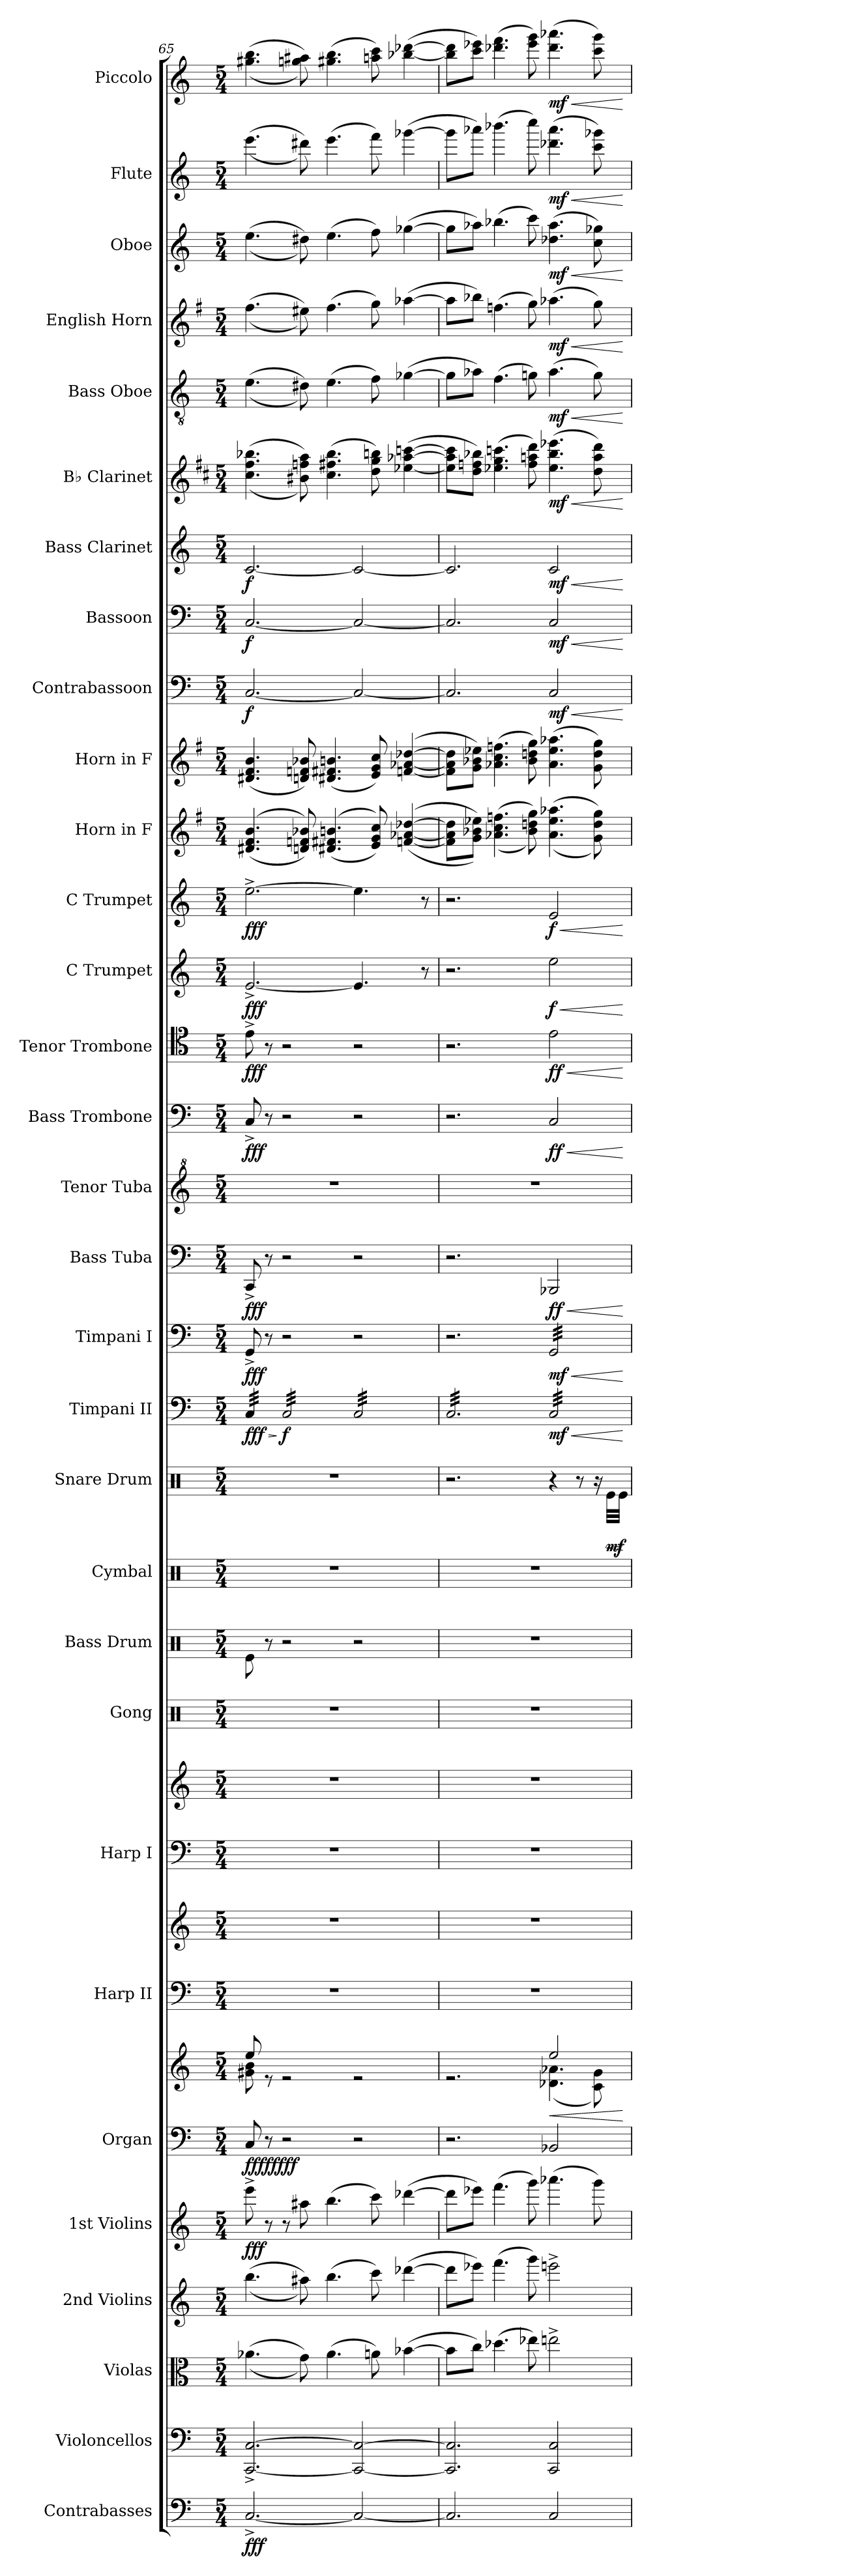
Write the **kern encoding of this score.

**kern	**dynam	**kern	**kern	**kern	**kern	**dynam	**kern	**kern	**dynam	**kern	**kern	**kern	**kern	**kern	**kern	**kern	**kern	**dynam	**kern	**dynam	**kern	**dynam	**kern	**dynam	**kern	**kern	**dynam	**kern	**dynam	**kern	**dynam	**kern	**dynam	**kern	**kern	**kern	**dynam	**kern	**dynam	**kern	**dynam	**kern	**dynam	**kern	**dynam	**kern	**dynam	**kern	**dynam	**kern	**dynam	**kern	**dynam
*part31	*part31	*part30	*part29	*part28	*part27	*part27	*part26	*part26	*part26	*part25	*part25	*part24	*part24	*part23	*part22	*part21	*part20	*part20	*part19	*part19	*part18	*part18	*part17	*part17	*part16	*part15	*part15	*part14	*part14	*part13	*part13	*part12	*part12	*part11	*part10	*part9	*part9	*part8	*part8	*part7	*part7	*part6	*part6	*part5	*part5	*part4	*part4	*part3	*part3	*part2	*part2	*part1	*part1
*staff34	*staff34	*staff33	*staff32	*staff31	*staff30	*staff30	*staff29	*staff28	*staff28/29	*staff27	*staff26	*staff25	*staff24	*staff23	*staff22	*staff21	*staff20	*staff20	*staff19	*staff19	*staff18	*staff18	*staff17	*staff17	*staff16	*staff15	*staff15	*staff14	*staff14	*staff13	*staff13	*staff12	*staff12	*staff11	*staff10	*staff9	*staff9	*staff8	*staff8	*staff7	*staff7	*staff6	*staff6	*staff5	*staff5	*staff4	*staff4	*staff3	*staff3	*staff2	*staff2	*staff1	*staff1
*I"Contrabasses	*	*I"Violoncellos	*I"Violas	*I"2nd Violins	*I"1st Violins	*	*I"Organ	*	*	*I"Harp II	*	*I"Harp I	*	*I"Gong	*I"Bass Drum	*I"Cymbal	*I"Snare Drum	*	*I"Timpani II	*	*I"Timpani I	*	*I"Bass Tuba	*	*I"Tenor Tuba	*I"Bass Trombone	*	*I"Tenor Trombone	*	*I"C Trumpet	*	*I"C Trumpet	*	*I"Horn in F	*I"Horn in F	*I"Contrabassoon	*	*I"Bassoon	*	*I"Bass Clarinet	*	*I"B♭ Clarinet	*	*I"Bass Oboe	*	*I"English Horn	*	*I"Oboe	*	*I"Flute	*	*I"Piccolo	*
*I'Cbs.	*	*I'Vcs.	*I'Vlas.	*I'Vlns.	*I'Vlns.	*	*I'Org.	*	*	*I'Hrp.	*	*I'Hrp.	*	*	*I'B. Dr.	*I'Cym.	*I'Sn. Dr.	*	*I'Timp.	*	*I'Timp.	*	*I'Tba.	*	*	*I'B. Tbn.	*	*I'T. Tbn.	*	*I'C Tpt.	*	*I'C Tpt.	*	*	*	*I'Cbsn.	*	*I'Bsn.	*	*I'B. Cl.	*	*I'B♭ Cl.	*	*	*	*I'E. Hn.	*	*I'Ob.	*	*I'Fl.	*	*I'Picc.	*
*clefF4	*	*clefF4	*clefC3	*clefG2	*clefG2	*	*clefF4	*clefG2	*	*clefF4	*clefG2	*clefF4	*clefG2	*clefX	*clefX	*clefX	*clefX	*	*clefF4	*	*clefF4	*	*clefF4	*	*clefG^2	*clefF4	*	*clefC4	*	*clefG2	*	*clefG2	*	*clefG2	*clefG2	*clefF4	*	*clefF4	*	*clefG2	*	*clefG2	*	*clefGv2	*	*clefG2	*	*clefG2	*	*clefG2	*	*clefG2	*
*ITrd7c12	*	*	*	*	*	*	*	*	*	*	*	*	*	*	*	*	*	*	*	*	*	*	*	*	*ITrd15c26	*	*	*	*	*	*	*	*	*ITrd4c7	*ITrd4c7	*ITrd7c12	*	*	*	*ITrd8c14	*	*ITrd1c2	*	*	*	*ITrd4c7	*	*	*	*	*	*ITrd-7c-12	*
*k[]	*	*k[]	*k[]	*k[]	*k[]	*	*k[]	*k[]	*	*k[]	*k[]	*k[]	*k[]	*k[]	*k[]	*k[]	*k[]	*	*k[]	*	*k[]	*	*k[]	*	*k[]	*k[]	*	*k[]	*	*k[]	*	*k[]	*	*k[]	*k[]	*k[]	*	*k[]	*	*k[]	*	*k[]	*	*k[]	*	*k[]	*	*k[]	*	*k[]	*	*k[]	*
*M5/4	*	*M5/4	*M5/4	*M5/4	*M5/4	*	*M5/4	*M5/4	*	*M5/4	*M5/4	*M5/4	*M5/4	*M5/4	*M5/4	*M5/4	*M5/4	*	*M5/4	*	*M5/4	*	*M5/4	*	*M5/4	*M5/4	*	*M5/4	*	*M5/4	*	*M5/4	*	*M5/4	*M5/4	*M5/4	*	*M5/4	*	*M5/4	*	*M5/4	*	*M5/4	*	*M5/4	*	*M5/4	*	*M5/4	*	*M5/4	*
=65	=65	=65	=65	=65	=65	=65	=65	=65	=65	=65	=65	=65	=65	=65	=65	=65	=65	=65	=65	=65	=65	=65	=65	=65	=65	=65	=65	=65	=65	=65	=65	=65	=65	=65	=65	=65	=65	=65	=65	=65	=65	=65	=65	=65	=65	=65	=65	=65	=65	=65	=65	=65	=65
*	*	*	*	*	*	*	*	*^	*	*	*	*	*	*	*	*	*	*	*	*	*	*	*	*	*	*	*	*	*	*	*	*	*	*	*	*	*	*	*	*	*	*	*	*	*	*	*	*	*	*	*	*	*
!	!LO:DY:b	!	!	!	!	!LO:DY:b	!	!	!	!LO:DY:b=2	!	!	!	!	!	!	!	!	!	!	!LO:HP:b	!	!	!	!	!	!	!	!	!	!	!	!	!	!	!	!	!	!	!	!	!	!	!	!	!	!	!	!	!	!	!	!	!
!	!	!	!	!	!	!	!	!	!	!LO:DY:n=1:b	!	!	!	!	!	!	!	!	!	!	!	!	!	!	!	!	!	!	!	!	!	!	!	!	!	!	!	!	!	!	!	!	!	!	!	!	!	!	!	!	!	!	!	!
!	!	!	!	!	!	!	!	!	!	!LO:DY:n=2:b	!	!	!	!	!	!	!	!	!	!	!	!	!	!	!	!	!	!	!	!	!	!	!	!	!	!	!	!	!	!	!	!	!	!	!	!	!	!	!	!	!	!	!	!
!	!	!	!	!	!	!	!	!	!	!LO:DY:n=3:b	!	!	!	!	!	!	!	!	!	!	!LO:DY:n=1:b	!	!LO:DY:b	!	!LO:DY:b	!	!	!LO:DY:b	!	!LO:DY:b	!	!LO:DY:b	!	!LO:DY:b	!	!	!	!LO:DY:b	!	!LO:DY:b	!	!LO:DY:b	!	!	!	!	!	!	!	!	!	!	!	!
*	*	*	*	*	*	*	*	*	*	*	*	*	*	*	*	*	*	*	*	*tremolo	*	*	*	*	*	*	*	*	*	*	*	*	*	*	*	*	*	*	*	*	*	*	*	*	*	*	*	*	*	*	*	*	*	*
[2.CC^/	fff	[2.CC/^ [2.C/^	((4.a-X\	((4.bb\	8eee^\	fff	8C/	8ee/	8g#X\ 8b\	ff ff ff ff	4%5r	4%5r	4%5r	4%5r	4%5r	8Re\	4%5r	4%5r	.	32C/LLL	> fff	8GG^/	fff	8CC^/	fff	4%5r	8C^/	fff	8e^\	fff	[2.e^/	fff	[2.ee^\	fff	((4.G#X/ 4.B/ 4.e/	(4.G#X/ 4.B/ 4.e/	[2.CC/	f	[2.C/	f	[2.C/	f	((4.b\ 4.ee\ 4.aa-X\	.	((4.e\	.	((4.b\	.	((4.ee\	.	((4.eee\	.	((4.ggg#X\ 4.bbb\	.
.	.	.	.	.	.	.	.	.	.	.	.	.	.	.	.	.	.	.	.	32C/	.	.	.	.	.	.	.	.	.	.	.	.	.	.	.	.	.	.	.	.	.	.	.	.	.	.	.	.	.	.	.	.	.	.
.	.	.	.	.	.	.	.	.	.	.	.	.	.	.	.	.	.	.	.	32C/	.	.	.	.	.	.	.	.	.	.	.	.	.	.	.	.	.	.	.	.	.	.	.	.	.	.	.	.	.	.	.	.	.	.
.	.	.	.	.	.	.	.	.	.	.	.	.	.	.	.	.	.	.	.	32C/	.	.	.	.	.	.	.	.	.	.	.	.	.	.	.	.	.	.	.	.	.	.	.	.	.	.	.	.	.	.	.	.	.	.
.	.	.	.	.	8r	.	8r	8re	1ryy	.	.	.	.	.	.	8r	.	.	.	32C/	.	8r	.	8r	.	.	8r	.	8r	.	.	.	.	.	.	.	.	.	.	.	.	.	.	.	.	.	.	.	.	.	.	.	.	.
.	.	.	.	.	.	.	.	.	.	.	.	.	.	.	.	.	.	.	.	32C/	.	.	.	.	.	.	.	.	.	.	.	.	.	.	.	.	.	.	.	.	.	.	.	.	.	.	.	.	.	.	.	.	.	.
.	.	.	.	.	.	.	.	.	.	.	.	.	.	.	.	.	.	.	.	32C/	.	.	.	.	.	.	.	.	.	.	.	.	.	.	.	.	.	.	.	.	.	.	.	.	.	.	.	.	.	.	.	.	.	.
.	.	.	.	.	.	.	.	.	.	.	.	.	.	.	.	.	.	.	.	32C/JJJ	.	.	.	.	.	.	.	.	.	.	.	.	.	.	.	.	.	.	.	.	.	.	.	.	.	.	.	.	.	.	.	.	.	.
!	!	!	!	!	!	!	!	!	!	!	!	!	!	!	!	!	!	!	!	!	!LO:DY:n=2:b	!	!	!	!	!	!	!	!	!	!	!	!	!	!	!	!	!	!	!	!	!	!	!	!	!	!	!	!	!	!	!	!	!
.	.	.	.	.	8r	.	2r	2re	.	.	.	.	.	.	.	2r	.	.	.	32C/LLL	] f	2r	.	2r	.	.	2r	.	2r	.	.	.	.	.	.	.	.	.	.	.	.	.	.	.	.	.	.	.	.	.	.	.	.	.
.	.	.	.	.	.	.	.	.	.	.	.	.	.	.	.	.	.	.	.	32C/	.	.	.	.	.	.	.	.	.	.	.	.	.	.	.	.	.	.	.	.	.	.	.	.	.	.	.	.	.	.	.	.	.	.
.	.	.	.	.	.	.	.	.	.	.	.	.	.	.	.	.	.	.	.	32C/	.	.	.	.	.	.	.	.	.	.	.	.	.	.	.	.	.	.	.	.	.	.	.	.	.	.	.	.	.	.	.	.	.	.
.	.	.	.	.	.	.	.	.	.	.	.	.	.	.	.	.	.	.	.	32C/	.	.	.	.	.	.	.	.	.	.	.	.	.	.	.	.	.	.	.	.	.	.	.	.	.	.	.	.	.	.	.	.	.	.
.	.	.	8g\))	8aa#X\))	8aa#X\	.	.	.	.	.	.	.	.	.	.	.	.	.	.	32C/	.	.	.	.	.	.	.	.	.	.	.	.	.	.	8Gn/ 8B-X/ 8e-X/))	8Gn/ 8B-X/ 8e-X/)	.	.	.	.	.	.	8a#X\ 8ee-X\ 8gg\))	.	8d#X\))	.	8a#X\))	.	8dd#X\))	.	8ddd#X\))	.	8gggn\ 8aaa#X\))	.
.	.	.	.	.	.	.	.	.	.	.	.	.	.	.	.	.	.	.	.	32C/	.	.	.	.	.	.	.	.	.	.	.	.	.	.	.	.	.	.	.	.	.	.	.	.	.	.	.	.	.	.	.	.	.	.
.	.	.	.	.	.	.	.	.	.	.	.	.	.	.	.	.	.	.	.	32C/	.	.	.	.	.	.	.	.	.	.	.	.	.	.	.	.	.	.	.	.	.	.	.	.	.	.	.	.	.	.	.	.	.	.
.	.	.	.	.	.	.	.	.	.	.	.	.	.	.	.	.	.	.	.	32C/	.	.	.	.	.	.	.	.	.	.	.	.	.	.	.	.	.	.	.	.	.	.	.	.	.	.	.	.	.	.	.	.	.	.
.	.	.	(4.a-\	(4.bb\	(4.bb\	.	.	.	.	.	.	.	.	.	.	.	.	.	.	32C/	.	.	.	.	.	.	.	.	.	.	.	.	.	.	((4.G#X/ 4.Bn/ 4.en/	(4.G#X/ 4.Bn/ 4.en/	.	.	.	.	.	.	(4.b\ 4.een\ 4.aa-\	.	(4.e\	.	(4.b\	.	(4.ee\	.	(4.eee\	.	(4.ggg#X\ 4.bbb\	.
.	.	.	.	.	.	.	.	.	.	.	.	.	.	.	.	.	.	.	.	32C/	.	.	.	.	.	.	.	.	.	.	.	.	.	.	.	.	.	.	.	.	.	.	.	.	.	.	.	.	.	.	.	.	.	.
.	.	.	.	.	.	.	.	.	.	.	.	.	.	.	.	.	.	.	.	32C/	.	.	.	.	.	.	.	.	.	.	.	.	.	.	.	.	.	.	.	.	.	.	.	.	.	.	.	.	.	.	.	.	.	.
.	.	.	.	.	.	.	.	.	.	.	.	.	.	.	.	.	.	.	.	32C/	.	.	.	.	.	.	.	.	.	.	.	.	.	.	.	.	.	.	.	.	.	.	.	.	.	.	.	.	.	.	.	.	.	.
.	.	.	.	.	.	.	.	.	.	.	.	.	.	.	.	.	.	.	.	32C/	.	.	.	.	.	.	.	.	.	.	.	.	.	.	.	.	.	.	.	.	.	.	.	.	.	.	.	.	.	.	.	.	.	.
.	.	.	.	.	.	.	.	.	.	.	.	.	.	.	.	.	.	.	.	32C/	.	.	.	.	.	.	.	.	.	.	.	.	.	.	.	.	.	.	.	.	.	.	.	.	.	.	.	.	.	.	.	.	.	.
.	.	.	.	.	.	.	.	.	.	.	.	.	.	.	.	.	.	.	.	32C/	.	.	.	.	.	.	.	.	.	.	.	.	.	.	.	.	.	.	.	.	.	.	.	.	.	.	.	.	.	.	.	.	.	.
.	.	.	.	.	.	.	.	.	.	.	.	.	.	.	.	.	.	.	.	32C/JJJ	.	.	.	.	.	.	.	.	.	.	.	.	.	.	.	.	.	.	.	.	.	.	.	.	.	.	.	.	.	.	.	.	.	.
2CC/_	.	2CC/_ 2C/_	.	.	.	.	2r	2re	.	.	.	.	.	.	.	2r	.	.	.	32C/LLL	.	2r	.	2r	.	.	2r	.	2r	.	4.e/]	.	4.ee\]	.	.	.	2CC/_	.	2C/_	.	2C/_	.	.	.	.	.	.	.	.	.	.	.	.	.
.	.	.	.	.	.	.	.	.	.	.	.	.	.	.	.	.	.	.	.	32C/	.	.	.	.	.	.	.	.	.	.	.	.	.	.	.	.	.	.	.	.	.	.	.	.	.	.	.	.	.	.	.	.	.	.
.	.	.	.	.	.	.	.	.	.	.	.	.	.	.	.	.	.	.	.	32C/	.	.	.	.	.	.	.	.	.	.	.	.	.	.	.	.	.	.	.	.	.	.	.	.	.	.	.	.	.	.	.	.	.	.
.	.	.	.	.	.	.	.	.	.	.	.	.	.	.	.	.	.	.	.	32C/	.	.	.	.	.	.	.	.	.	.	.	.	.	.	.	.	.	.	.	.	.	.	.	.	.	.	.	.	.	.	.	.	.	.
.	.	.	8an\)	8ccc\)	8ccc\)	.	.	.	.	.	.	.	.	.	.	.	.	.	.	32C/	.	.	.	.	.	.	.	.	.	.	.	.	.	.	8A/ 8c/ 8f/))	8A/ 8c/ 8f/)	.	.	.	.	.	.	8cc\ 8ff\ 8aan\)	.	8f\)	.	8cc\)	.	8ff\)	.	8fff\)	.	8aaan\ 8cccc\)	.
.	.	.	.	.	.	.	.	.	.	.	.	.	.	.	.	.	.	.	.	32C/	.	.	.	.	.	.	.	.	.	.	.	.	.	.	.	.	.	.	.	.	.	.	.	.	.	.	.	.	.	.	.	.	.	.
.	.	.	.	.	.	.	.	.	.	.	.	.	.	.	.	.	.	.	.	32C/	.	.	.	.	.	.	.	.	.	.	.	.	.	.	.	.	.	.	.	.	.	.	.	.	.	.	.	.	.	.	.	.	.	.
.	.	.	.	.	.	.	.	.	.	.	.	.	.	.	.	.	.	.	.	32C/	.	.	.	.	.	.	.	.	.	.	.	.	.	.	.	.	.	.	.	.	.	.	.	.	.	.	.	.	.	.	.	.	.	.
.	.	.	([4b-X\	([4ddd-X\	([4ddd-X\	.	.	.	.	.	.	.	.	.	.	.	.	.	.	32C/	.	.	.	.	.	.	.	.	.	.	.	.	.	.	(([4B-X/ [4d-X/ [4g-X/	([4B-X/ [4d-X/ [4g-X/	.	.	.	.	.	.	([4dd-X\ [4gg-X\ [4bb-X\	.	([4g-X\	.	([4dd-X\	.	([4gg-X\	.	([4ggg-X\	.	([4bbb-X\ [4dddd-X\	.
.	.	.	.	.	.	.	.	.	.	.	.	.	.	.	.	.	.	.	.	32C/	.	.	.	.	.	.	.	.	.	.	.	.	.	.	.	.	.	.	.	.	.	.	.	.	.	.	.	.	.	.	.	.	.	.
.	.	.	.	.	.	.	.	.	.	.	.	.	.	.	.	.	.	.	.	32C/	.	.	.	.	.	.	.	.	.	.	.	.	.	.	.	.	.	.	.	.	.	.	.	.	.	.	.	.	.	.	.	.	.	.
.	.	.	.	.	.	.	.	.	.	.	.	.	.	.	.	.	.	.	.	32C/	.	.	.	.	.	.	.	.	.	.	.	.	.	.	.	.	.	.	.	.	.	.	.	.	.	.	.	.	.	.	.	.	.	.
.	.	.	.	.	.	.	.	.	8ryy	.	.	.	.	.	.	.	.	.	.	32C/	.	.	.	.	.	.	.	.	.	.	8r	.	8r	.	.	.	.	.	.	.	.	.	.	.	.	.	.	.	.	.	.	.	.	.
.	.	.	.	.	.	.	.	.	.	.	.	.	.	.	.	.	.	.	.	32C/	.	.	.	.	.	.	.	.	.	.	.	.	.	.	.	.	.	.	.	.	.	.	.	.	.	.	.	.	.	.	.	.	.	.
.	.	.	.	.	.	.	.	.	.	.	.	.	.	.	.	.	.	.	.	32C/	.	.	.	.	.	.	.	.	.	.	.	.	.	.	.	.	.	.	.	.	.	.	.	.	.	.	.	.	.	.	.	.	.	.
.	.	.	.	.	.	.	.	.	.	.	.	.	.	.	.	.	.	.	.	32C/JJJ	.	.	.	.	.	.	.	.	.	.	.	.	.	.	.	.	.	.	.	.	.	.	.	.	.	.	.	.	.	.	.	.	.	.
=66	=66	=66	=66	=66	=66	=66	=66	=66	=66	=66	=66	=66	=66	=66	=66	=66	=66	=66	=66	=66	=66	=66	=66	=66	=66	=66	=66	=66	=66	=66	=66	=66	=66	=66	=66	=66	=66	=66	=66	=66	=66	=66	=66	=66	=66	=66	=66	=66	=66	=66	=66	=66	=66	=66
2.CC/]	.	2.CC/] 2.C/]	8b-\L]	8ddd-\L]	8ddd-\L]	.	2.r	2.re	2.ryy	.	4%5r	4%5r	4%5r	4%5r	4%5r	4%5r	4%5r	2.r	.	32C/LLL	.	2.r	.	2.r	.	4%5r	2.r	.	2.r	.	2.r	.	2.r	.	8B-\] 8d-\] 8g-\]L	8B-\] 8d-\] 8g-\]L	2.CC/]	.	2.C/]	.	2.C/]	.	8dd-\] 8gg-\] 8bb-\]L	.	8g-\L]	.	8dd-\L]	.	8gg-\L]	.	8ggg-\L]	.	8bbb-\] 8dddd-\]L	.
.	.	.	.	.	.	.	.	.	.	.	.	.	.	.	.	.	.	.	.	32C/	.	.	.	.	.	.	.	.	.	.	.	.	.	.	.	.	.	.	.	.	.	.	.	.	.	.	.	.	.	.	.	.	.	.
.	.	.	.	.	.	.	.	.	.	.	.	.	.	.	.	.	.	.	.	32C/	.	.	.	.	.	.	.	.	.	.	.	.	.	.	.	.	.	.	.	.	.	.	.	.	.	.	.	.	.	.	.	.	.	.
.	.	.	.	.	.	.	.	.	.	.	.	.	.	.	.	.	.	.	.	32C/	.	.	.	.	.	.	.	.	.	.	.	.	.	.	.	.	.	.	.	.	.	.	.	.	.	.	.	.	.	.	.	.	.	.
.	.	.	8cc\J)	8eee-X\J)	8eee-X\J)	.	.	.	.	.	.	.	.	.	.	.	.	.	.	32C/	.	.	.	.	.	.	.	.	.	.	.	.	.	.	8c\ 8e-X\ 8a-X\J))	8c\ 8e-X\ 8a-X\J)	.	.	.	.	.	.	8cc\ 8ee-X\ 8aa-X\J)	.	8a-X\J)	.	8ee-X\J)	.	8aa-X\J)	.	8aaa-X\J)	.	8cccc\ 8eeee-X\J)	.
.	.	.	.	.	.	.	.	.	.	.	.	.	.	.	.	.	.	.	.	32C/	.	.	.	.	.	.	.	.	.	.	.	.	.	.	.	.	.	.	.	.	.	.	.	.	.	.	.	.	.	.	.	.	.	.
.	.	.	.	.	.	.	.	.	.	.	.	.	.	.	.	.	.	.	.	32C/	.	.	.	.	.	.	.	.	.	.	.	.	.	.	.	.	.	.	.	.	.	.	.	.	.	.	.	.	.	.	.	.	.	.
.	.	.	.	.	.	.	.	.	.	.	.	.	.	.	.	.	.	.	.	32C/	.	.	.	.	.	.	.	.	.	.	.	.	.	.	.	.	.	.	.	.	.	.	.	.	.	.	.	.	.	.	.	.	.	.
.	.	.	(4.dd-X\	(4.fff\	(4.fff\	.	.	.	.	.	.	.	.	.	.	.	.	.	.	32C/	.	.	.	.	.	.	.	.	.	.	.	.	.	.	((4.d-X\ 4.f\ 4.b-X\	(4.d-X\ 4.f\ 4.b-X\	.	.	.	.	.	.	(4.dd-X\ 4.ff\ 4.bb-X\	.	(4.f\	.	(4.b-X\	.	(4.bb-X\	.	(4.bbb-X\	.	(4.dddd-X\ 4.ffff\	.
.	.	.	.	.	.	.	.	.	.	.	.	.	.	.	.	.	.	.	.	32C/	.	.	.	.	.	.	.	.	.	.	.	.	.	.	.	.	.	.	.	.	.	.	.	.	.	.	.	.	.	.	.	.	.	.
.	.	.	.	.	.	.	.	.	.	.	.	.	.	.	.	.	.	.	.	32C/	.	.	.	.	.	.	.	.	.	.	.	.	.	.	.	.	.	.	.	.	.	.	.	.	.	.	.	.	.	.	.	.	.	.
.	.	.	.	.	.	.	.	.	.	.	.	.	.	.	.	.	.	.	.	32C/	.	.	.	.	.	.	.	.	.	.	.	.	.	.	.	.	.	.	.	.	.	.	.	.	.	.	.	.	.	.	.	.	.	.
.	.	.	.	.	.	.	.	.	.	.	.	.	.	.	.	.	.	.	.	32C/	.	.	.	.	.	.	.	.	.	.	.	.	.	.	.	.	.	.	.	.	.	.	.	.	.	.	.	.	.	.	.	.	.	.
.	.	.	.	.	.	.	.	.	.	.	.	.	.	.	.	.	.	.	.	32C/	.	.	.	.	.	.	.	.	.	.	.	.	.	.	.	.	.	.	.	.	.	.	.	.	.	.	.	.	.	.	.	.	.	.
.	.	.	.	.	.	.	.	.	.	.	.	.	.	.	.	.	.	.	.	32C/	.	.	.	.	.	.	.	.	.	.	.	.	.	.	.	.	.	.	.	.	.	.	.	.	.	.	.	.	.	.	.	.	.	.
.	.	.	.	.	.	.	.	.	.	.	.	.	.	.	.	.	.	.	.	32C/	.	.	.	.	.	.	.	.	.	.	.	.	.	.	.	.	.	.	.	.	.	.	.	.	.	.	.	.	.	.	.	.	.	.
.	.	.	.	.	.	.	.	.	.	.	.	.	.	.	.	.	.	.	.	32C/	.	.	.	.	.	.	.	.	.	.	.	.	.	.	.	.	.	.	.	.	.	.	.	.	.	.	.	.	.	.	.	.	.	.
.	.	.	.	.	.	.	.	.	.	.	.	.	.	.	.	.	.	.	.	32C/	.	.	.	.	.	.	.	.	.	.	.	.	.	.	.	.	.	.	.	.	.	.	.	.	.	.	.	.	.	.	.	.	.	.
.	.	.	.	.	.	.	.	.	.	.	.	.	.	.	.	.	.	.	.	32C/	.	.	.	.	.	.	.	.	.	.	.	.	.	.	.	.	.	.	.	.	.	.	.	.	.	.	.	.	.	.	.	.	.	.
.	.	.	.	.	.	.	.	.	.	.	.	.	.	.	.	.	.	.	.	32C/	.	.	.	.	.	.	.	.	.	.	.	.	.	.	.	.	.	.	.	.	.	.	.	.	.	.	.	.	.	.	.	.	.	.
.	.	.	8ee-X\)	8ggg\)	8ggg\)	.	.	.	.	.	.	.	.	.	.	.	.	.	.	32C/	.	.	.	.	.	.	.	.	.	.	.	.	.	.	8e-\ 8gn\ 8cc\))	8e-\ 8gn\ 8cc\)	.	.	.	.	.	.	8ee-\ 8ggn\ 8ccc\)	.	8gn\)	.	8cc\)	.	8ccc\)	.	8cccc\)	.	8eeee-\ 8gggg\)	.
.	.	.	.	.	.	.	.	.	.	.	.	.	.	.	.	.	.	.	.	32C/	.	.	.	.	.	.	.	.	.	.	.	.	.	.	.	.	.	.	.	.	.	.	.	.	.	.	.	.	.	.	.	.	.	.
.	.	.	.	.	.	.	.	.	.	.	.	.	.	.	.	.	.	.	.	32C/	.	.	.	.	.	.	.	.	.	.	.	.	.	.	.	.	.	.	.	.	.	.	.	.	.	.	.	.	.	.	.	.	.	.
.	.	.	.	.	.	.	.	.	.	.	.	.	.	.	.	.	.	.	.	32C/JJJ	.	.	.	.	.	.	.	.	.	.	.	.	.	.	.	.	.	.	.	.	.	.	.	.	.	.	.	.	.	.	.	.	.	.
!	!	!	!	!	!	!	!	!	!	!LO:HP:b	!	!	!	!	!	!	!	!	!	!	!LO:HP:b	!	!LO:HP:b	!	!LO:HP:b	!	!	!LO:HP:b	!	!LO:HP:b	!	!LO:HP:b	!	!LO:HP:b	!	!	!	!LO:HP:b	!	!LO:HP:b	!	!LO:HP:b	!	!LO:HP:b	!	!LO:HP:b	!	!LO:HP:b	!	!LO:HP:b	!	!LO:HP:b	!	!LO:HP:b
!	!	!	!	!	!	!	!	!	!	!LO:DY:n=1:b=2	!	!	!	!	!	!	!	!	!	!	!	!	!	!	!	!	!	!	!	!	!	!	!	!	!	!	!	!	!	!	!	!	!	!	!	!	!	!	!	!	!	!	!	!
!	!	!	!	!	!	!	!	!	!	!LO:DY:n=2:b	!	!	!	!	!	!	!	!	!	!	!LO:DY:n=1:b	!	!LO:DY:n=1:b	!	!LO:DY:n=1:b	!	!	!LO:DY:n=1:b	!	!LO:DY:n=1:b	!	!LO:DY:n=1:b	!	!LO:DY:n=1:b	!	!	!	!LO:DY:n=1:b	!	!LO:DY:n=1:b	!	!LO:DY:n=1:b	!	!LO:DY:n=1:b	!	!LO:DY:n=1:b	!	!LO:DY:n=1:b	!	!LO:DY:n=1:b	!	!LO:DY:n=1:b	!	!LO:DY:n=1:b
*	*	*	*	*	*	*	*	*	*	*	*	*	*	*	*	*	*	*	*	*	*	*tremolo	*	*	*	*	*	*	*	*	*	*	*	*	*	*	*	*	*	*	*	*	*	*	*	*	*	*	*	*	*	*	*	*
2CC/	.	2CC/ 2C/	2een^\	2eeen^\	(4.aaa-X\	.	2BB-X/	2ee/	(4.d-X\ 4.a-X\	< mf mf	.	.	.	.	.	.	.	4r	.	32C/LLL	< mf	32GG/LLL	< mf	2BBB-X/	< ff	.	2C/	< ff	2e\	< ff	2ee\	< f	2e/	< f	((4.d-\ 4.a-\ 4.dd-X\	(4.d-\ 4.a-\ 4.dd-X\	2CC/	< mf	2C/	< mf	2C/	< mf	(4.dd-\ 4.aa-\ 4.ddd-X\	< mf	(4.a-\	< mf	(4.dd-X\	< mf	(4.dd-X\ 4.aa-\	< mf	(4.ddd-X\ 4.aaa-\	< mf	(4.dddd-\ 4.aaaa-X\	< mf
.	.	.	.	.	.	.	.	.	.	.	.	.	.	.	.	.	.	.	.	32C/	.	32GG/	.	.	.	.	.	.	.	.	.	.	.	.	.	.	.	.	.	.	.	.	.	.	.	.	.	.	.	.	.	.	.	.
.	.	.	.	.	.	.	.	.	.	.	.	.	.	.	.	.	.	.	.	32C/	.	32GG/	.	.	.	.	.	.	.	.	.	.	.	.	.	.	.	.	.	.	.	.	.	.	.	.	.	.	.	.	.	.	.	.
.	.	.	.	.	.	.	.	.	.	.	.	.	.	.	.	.	.	.	.	32C/	.	32GG/	.	.	.	.	.	.	.	.	.	.	.	.	.	.	.	.	.	.	.	.	.	.	.	.	.	.	.	.	.	.	.	.
.	.	.	.	.	.	.	.	.	.	.	.	.	.	.	.	.	.	.	.	32C/	.	32GG/	.	.	.	.	.	.	.	.	.	.	.	.	.	.	.	.	.	.	.	.	.	.	.	.	.	.	.	.	.	.	.	.
.	.	.	.	.	.	.	.	.	.	.	.	.	.	.	.	.	.	.	.	32C/	.	32GG/	.	.	.	.	.	.	.	.	.	.	.	.	.	.	.	.	.	.	.	.	.	.	.	.	.	.	.	.	.	.	.	.
.	.	.	.	.	.	.	.	.	.	.	.	.	.	.	.	.	.	.	.	32C/	.	32GG/	.	.	.	.	.	.	.	.	.	.	.	.	.	.	.	.	.	.	.	.	.	.	.	.	.	.	.	.	.	.	.	.
.	.	.	.	.	.	.	.	.	.	.	.	.	.	.	.	.	.	.	.	32C/	.	32GG/	.	.	.	.	.	.	.	.	.	.	.	.	.	.	.	.	.	.	.	.	.	.	.	.	.	.	.	.	.	.	.	.
.	.	.	.	.	.	.	.	.	.	.	.	.	.	.	.	.	.	8r	.	32C/	.	32GG/	.	.	.	.	.	.	.	.	.	.	.	.	.	.	.	.	.	.	.	.	.	.	.	.	.	.	.	.	.	.	.	.
.	.	.	.	.	.	.	.	.	.	.	.	.	.	.	.	.	.	.	.	32C/	.	32GG/	.	.	.	.	.	.	.	.	.	.	.	.	.	.	.	.	.	.	.	.	.	.	.	.	.	.	.	.	.	.	.	.
.	.	.	.	.	.	.	.	.	.	.	.	.	.	.	.	.	.	.	.	32C/	.	32GG/	.	.	.	.	.	.	.	.	.	.	.	.	.	.	.	.	.	.	.	.	.	.	.	.	.	.	.	.	.	.	.	.
.	.	.	.	.	.	.	.	.	.	.	.	.	.	.	.	.	.	.	.	32C/	.	32GG/	.	.	.	.	.	.	.	.	.	.	.	.	.	.	.	.	.	.	.	.	.	.	.	.	.	.	.	.	.	.	.	.
.	.	.	.	.	8ggg\)	.	.	.	8c\ 8g\)	.	.	.	.	.	.	.	.	16r	.	32C/	.	32GG/	.	.	.	.	.	.	.	.	.	.	.	.	8c\ 8g\ 8cc\))	8c\ 8g\ 8cc\)	.	.	.	.	.	.	8cc\ 8gg\ 8ccc\)	.	8g\)	.	8cc\)	.	8cc\ 8gg-X\)	.	8ccc\ 8ggg-X\)	.	8cccc\ 8gggg\)	.
.	.	.	.	.	.	.	.	.	.	.	.	.	.	.	.	.	.	.	.	32C/	.	32GG/	.	.	.	.	.	.	.	.	.	.	.	.	.	.	.	.	.	.	.	.	.	.	.	.	.	.	.	.	.	.	.	.
!	!	!	!	!	!	!	!	!	!	!	!	!	!	!	!	!	!	!	!LO:HP:b	!	!	!	!	!	!	!	!	!	!	!	!	!	!	!	!	!	!	!	!	!	!	!	!	!	!	!	!	!	!	!	!	!	!	!
!	!	!	!	!	!	!	!	!	!	!	!	!	!	!	!	!	!	!	!LO:DY:n=1:b	!	!	!	!	!	!	!	!	!	!	!	!	!	!	!	!	!	!	!	!	!	!	!	!	!	!	!	!	!	!	!	!	!	!	!
.	.	.	.	.	.	.	.	.	.	.	.	.	.	.	.	.	.	32Re\LLL	< mf	32C/	.	32GG/	.	.	.	.	.	.	.	.	.	.	.	.	.	.	.	.	.	.	.	.	.	.	.	.	.	.	.	.	.	.	.	.
.	.	.	.	.	.	.	.	.	.	.	.	.	.	.	.	.	.	32Re\JJJ	.	32C/JJJ	.	32GG/JJJ	.	.	.	.	.	.	.	.	.	.	.	.	.	.	.	.	.	.	.	.	.	.	.	.	.	.	.	.	.	.	.	.
*	*	*	*	*	*	*	*	*	*	*	*	*	*	*	*	*	*	*	*	*	*	*Xtremolo	*	*	*	*	*	*	*	*	*	*	*	*	*	*	*	*	*	*	*	*	*	*	*	*	*	*	*	*	*	*	*	*
*	*	*	*	*	*	*	*	*	*	*	*	*	*	*	*	*	*	*	*	*Xtremolo	*	*	*	*	*	*	*	*	*	*	*	*	*	*	*	*	*	*	*	*	*	*	*	*	*	*	*	*	*	*	*	*	*	*
*	*	*	*	*	*	*	*	*v	*v	*	*	*	*	*	*	*	*	*	*	*	*	*	*	*	*	*	*	*	*	*	*	*	*	*	*	*	*	*	*	*	*	*	*	*	*	*	*	*	*	*	*	*	*	*
.	.	.	.	.	.	.	.	.	[	.	.	.	.	.	.	.	.	[	.	[	.	[	.	[	.	.	[	.	[	.	[	.	[	.	.	.	[	.	[	.	[	.	[	.	[	.	[	.	[	.	[	.	[
=	=	=	=	=	=	=	=	=	=	=	=	=	=	=	=	=	=	=	=	=	=	=	=	=	=	=	=	=	=	=	=	=	=	=	=	=	=	=	=	=	=	=	=	=	=	=	=	=	=	=	=	=	=
*-	*-	*-	*-	*-	*-	*-	*-	*-	*-	*-	*-	*-	*-	*-	*-	*-	*-	*-	*-	*-	*-	*-	*-	*-	*-	*-	*-	*-	*-	*-	*-	*-	*-	*-	*-	*-	*-	*-	*-	*-	*-	*-	*-	*-	*-	*-	*-	*-	*-	*-	*-	*-	*-
